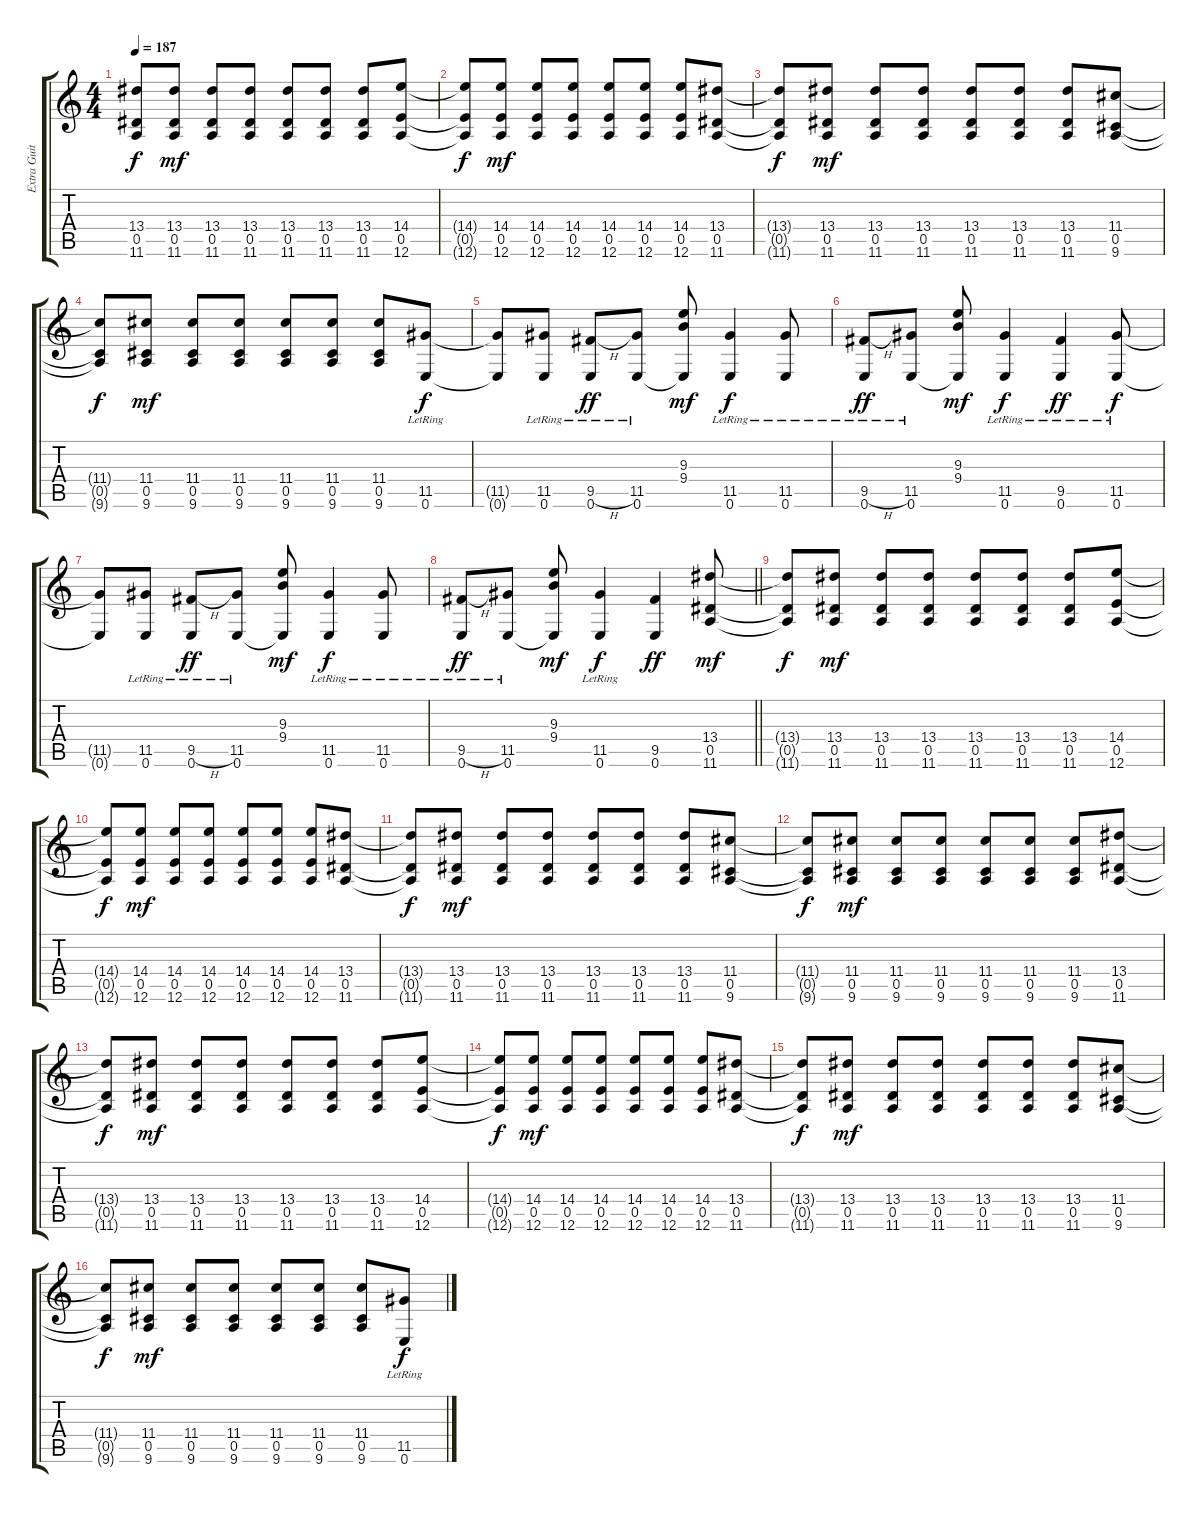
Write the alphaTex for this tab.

\track ("Extra Guitar" "Extra Guit") {instrument distortionguitar}
\staff {score tabs}
\tuning (E4 B3 G3 D3 A2 E2) {hide}
\ts (4 4)
\tempo 187
\clef g2
\ks c
(13.4{t} 0.5{t} 11.6{t}).8{dy f} (13.4 0.5 11.6).8{dy mf} (13.4 0.5 11.6).8 (13.4 0.5 11.6).8 (13.4 0.5 11.6).8 (13.4 0.5 11.6).8 (13.4 0.5 11.6).8 (14.4 0.5 12.6).8 |
(14.4{t} 0.5{t} 12.6{t}).8{dy f} (14.4 0.5 12.6).8{dy mf} (14.4 0.5 12.6).8 (14.4 0.5 12.6).8 (14.4 0.5 12.6).8 (14.4 0.5 12.6).8 (14.4 0.5 12.6).8 (13.4 0.5 11.6).8 |
(13.4{t} 0.5{t} 11.6{t}).8{dy f} (13.4 0.5 11.6).8{dy mf} (13.4 0.5 11.6).8 (13.4 0.5 11.6).8 (13.4 0.5 11.6).8 (13.4 0.5 11.6).8 (13.4 0.5 11.6).8 (11.4 0.5 9.6).8 |
(11.4{t} 0.5{t} 9.6{t}).8{dy f} (11.4 0.5 9.6).8{dy mf} (11.4 0.5 9.6).8 (11.4 0.5 9.6).8 (11.4 0.5 9.6).8 (11.4 0.5 9.6).8 (11.4 0.5 9.6).8 (11.5{lr} 0.6{lr}).8{dy f volume 11} |
(11.5{t} 0.6{t}).8 (11.5{lr} 0.6{lr}).8 (9.5{h lr} 0.6{lr}).8{dy ff} (11.5{lr} 0.6{lr}).8 (9.3 9.4 0.6{t}).8{dy mf} (11.5{lr} 0.6{lr}).4{dy f} (11.5{lr} 0.6{lr}).8 |
(9.5{h lr} 0.6{lr}).8{dy ff} (11.5{lr} 0.6{lr}).8 (9.3 9.4 0.6{t}).8{dy mf} (11.5{lr} 0.6{lr}).4{dy f} (9.5{lr} 0.6{lr}).4{dy ff} (11.5{lr} 0.6{lr}).8{dy f} |
(11.5{t} 0.6{t}).8 (11.5{lr} 0.6{lr}).8 (9.5{h lr} 0.6{lr}).8{dy ff} (11.5{lr} 0.6{lr}).8 (9.3 9.4 0.6{t}).8{dy mf} (11.5{lr} 0.6{lr}).4{dy f} (11.5{lr} 0.6{lr}).8 |
\barLineRight lightlight
(9.5{h lr} 0.6{lr}).8{dy ff} (11.5{lr} 0.6{lr}).8 (9.3 9.4 0.6{t}).8{dy mf} (11.5{lr} 0.6{lr}).4{dy f} (9.5 0.6).4{dy ff} (13.4 0.5 11.6).8{dy mf volume 10} |
(13.4{t} 0.5{t} 11.6{t}).8{dy f} (13.4 0.5 11.6).8{dy mf} (13.4 0.5 11.6).8 (13.4 0.5 11.6).8 (13.4 0.5 11.6).8 (13.4 0.5 11.6).8 (13.4 0.5 11.6).8 (14.4 0.5 12.6).8 |
(14.4{t} 0.5{t} 12.6{t}).8{dy f} (14.4 0.5 12.6).8{dy mf} (14.4 0.5 12.6).8 (14.4 0.5 12.6).8 (14.4 0.5 12.6).8 (14.4 0.5 12.6).8 (14.4 0.5 12.6).8 (13.4 0.5 11.6).8 |
(13.4{t} 0.5{t} 11.6{t}).8{dy f} (13.4 0.5 11.6).8{dy mf} (13.4 0.5 11.6).8 (13.4 0.5 11.6).8 (13.4 0.5 11.6).8 (13.4 0.5 11.6).8 (13.4 0.5 11.6).8 (11.4 0.5 9.6).8 |
(11.4{t} 0.5{t} 9.6{t}).8{dy f} (11.4 0.5 9.6).8{dy mf} (11.4 0.5 9.6).8 (11.4 0.5 9.6).8 (11.4 0.5 9.6).8 (11.4 0.5 9.6).8 (11.4 0.5 9.6).8 (13.4 0.5 11.6).8 |
(13.4{t} 0.5{t} 11.6{t}).8{dy f} (13.4 0.5 11.6).8{dy mf} (13.4 0.5 11.6).8 (13.4 0.5 11.6).8 (13.4 0.5 11.6).8 (13.4 0.5 11.6).8 (13.4 0.5 11.6).8 (14.4 0.5 12.6).8 |
(14.4{t} 0.5{t} 12.6{t}).8{dy f} (14.4 0.5 12.6).8{dy mf} (14.4 0.5 12.6).8 (14.4 0.5 12.6).8 (14.4 0.5 12.6).8 (14.4 0.5 12.6).8 (14.4 0.5 12.6).8 (13.4 0.5 11.6).8 |
(13.4{t} 0.5{t} 11.6{t}).8{dy f} (13.4 0.5 11.6).8{dy mf} (13.4 0.5 11.6).8 (13.4 0.5 11.6).8 (13.4 0.5 11.6).8 (13.4 0.5 11.6).8 (13.4 0.5 11.6).8 (11.4 0.5 9.6).8 |
(11.4{t} 0.5{t} 9.6{t}).8{dy f} (11.4 0.5 9.6).8{dy mf} (11.4 0.5 9.6).8 (11.4 0.5 9.6).8 (11.4 0.5 9.6).8 (11.4 0.5 9.6).8 (11.4 0.5 9.6).8 (11.5{lr} 0.6{lr}).8{dy f volume 11}
